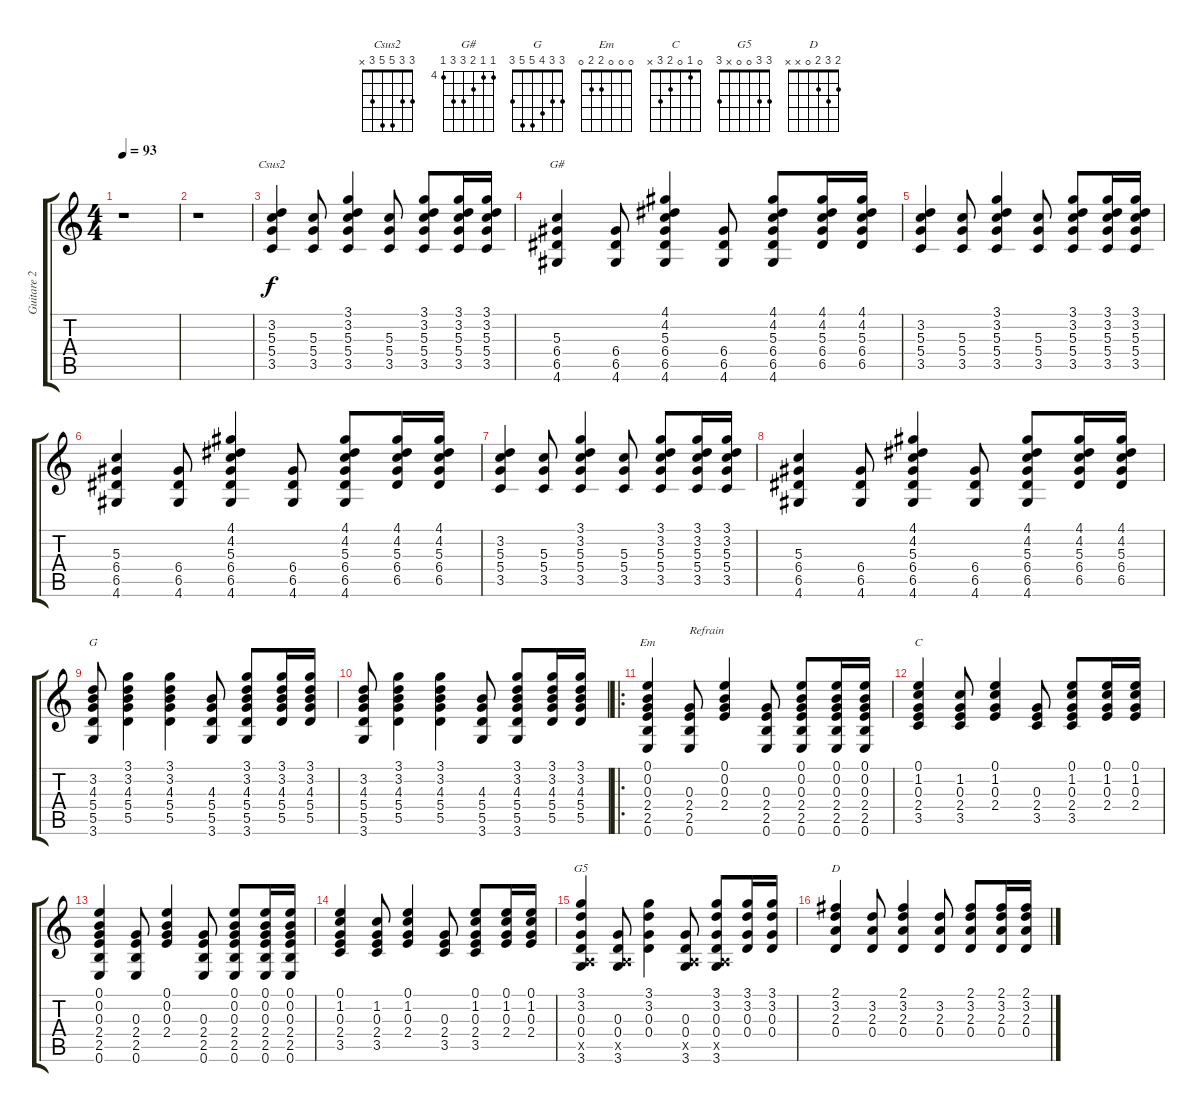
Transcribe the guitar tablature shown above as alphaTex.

\track ("Guitare 2" "Guitare 2") {instrument acousticguitarnylon}
\staff {score tabs}
\tuning (E4 B3 G3 D3 A2 E2) {hide}
\chord ("Csus2" 3 3 5 5 3 x)
\chord ("G#" 4 4 5 6 6 4) {firstfret 4}
\chord ("G" 3 3 4 5 5 3)
\chord ("Em" 0 0 0 2 2 0)
\chord ("C" 0 1 0 2 3 x)
\chord ("G5" 3 3 0 0 x 3)
\chord ("D" 2 3 2 0 x x)
\ts (4 4)
\tempo 93
\clef g2
\ks c
r.1{dy f} |
r.1 |
(3.2 5.3 5.4 3.5).4{ch "Csus2"} (5.3 5.4 3.5).8 (3.1 3.2 5.3 5.4 3.5).4 (5.3 5.4 3.5).8 (3.1 3.2 5.3 5.4 3.5).8 (3.1 3.2 5.3 5.4 3.5).16 (3.1 3.2 5.3 5.4 3.5).16 |
(5.3 6.4 6.5 4.6).4{ch "G#"} (6.4 6.5 4.6).8 (4.1 4.2 5.3 6.4 6.5 4.6).4 (6.4 6.5 4.6).8 (4.1 4.2 5.3 6.4 6.5 4.6).8 (4.1 4.2 5.3 6.4 6.5).16 (4.1 4.2 5.3 6.4 6.5).16 |
(3.2 5.3 5.4 3.5).4 (5.3 5.4 3.5).8 (3.1 3.2 5.3 5.4 3.5).4 (5.3 5.4 3.5).8 (3.1 3.2 5.3 5.4 3.5).8 (3.1 3.2 5.3 5.4 3.5).16 (3.1 3.2 5.3 5.4 3.5).16 |
(5.3 6.4 6.5 4.6).4 (6.4 6.5 4.6).8 (4.1 4.2 5.3 6.4 6.5 4.6).4 (6.4 6.5 4.6).8 (4.1 4.2 5.3 6.4 6.5 4.6).8 (4.1 4.2 5.3 6.4 6.5).16 (4.1 4.2 5.3 6.4 6.5).16 |
(3.2 5.3 5.4 3.5).4 (5.3 5.4 3.5).8 (3.1 3.2 5.3 5.4 3.5).4 (5.3 5.4 3.5).8 (3.1 3.2 5.3 5.4 3.5).8 (3.1 3.2 5.3 5.4 3.5).16 (3.1 3.2 5.3 5.4 3.5).16 |
(5.3 6.4 6.5 4.6).4 (6.4 6.5 4.6).8 (4.1 4.2 5.3 6.4 6.5 4.6).4 (6.4 6.5 4.6).8 (4.1 4.2 5.3 6.4 6.5 4.6).8 (4.1 4.2 5.3 6.4 6.5).16 (4.1 4.2 5.3 6.4 6.5).16 |
(3.2 4.3 5.4 5.5 3.6).8{ch "G"} (3.1 3.2 4.3 5.4 5.5).4 (3.1 3.2 4.3 5.4 5.5).4 (4.3 5.4 5.5 3.6).8 (3.1 3.2 4.3 5.4 5.5 3.6).8 (3.1 3.2 4.3 5.4 5.5).16 (3.1 3.2 4.3 5.4 5.5).16 |
(3.2 4.3 5.4 5.5 3.6).8 (3.1 3.2 4.3 5.4 5.5).4 (3.1 3.2 4.3 5.4 5.5).4 (4.3 5.4 5.5 3.6).8 (3.1 3.2 4.3 5.4 5.5 3.6).8 (3.1 3.2 4.3 5.4 5.5).16 (3.1 3.2 4.3 5.4 5.5).16 |
\ro
(0.1 0.2 0.3 2.4 2.5 0.6).4{ch "Em"} (0.3 2.4 2.5 0.6).8{txt "Refrain"} (0.1 0.2 0.3 2.4).4 (0.3 2.4 2.5 0.6).8 (0.1 0.2 0.3 2.4 2.5 0.6).8 (0.1 0.2 0.3 2.4 2.5 0.6).16 (0.1 0.2 0.3 2.4 2.5 0.6).16 |
(0.1 1.2 0.3 2.4 3.5).4{ch "C"} (1.2 0.3 2.4 3.5).8 (0.1 1.2 0.3 2.4).4 (0.3 2.4 3.5).8 (0.1 1.2 0.3 2.4 3.5).8 (0.1 1.2 0.3 2.4).16 (0.1 1.2 0.3 2.4).16 |
(0.1 0.2 0.3 2.4 2.5 0.6).4 (0.3 2.4 2.5 0.6).8 (0.1 0.2 0.3 2.4).4 (0.3 2.4 2.5 0.6).8 (0.1 0.2 0.3 2.4 2.5 0.6).8 (0.1 0.2 0.3 2.4 2.5 0.6).16 (0.1 0.2 0.3 2.4 2.5 0.6).16 |
(0.1 1.2 0.3 2.4 3.5).4 (1.2 0.3 2.4 3.5).8 (0.1 1.2 0.3 2.4).4 (0.3 2.4 3.5).8 (0.1 1.2 0.3 2.4 3.5).8 (0.1 1.2 0.3 2.4).16 (0.1 1.2 0.3 2.4).16 |
(3.1 3.2 0.3 0.4 0.5{x} 3.6).4{ch "G5"} (0.3 0.4 0.5{x} 3.6).8 (3.1 3.2 0.3 0.4).4 (0.3 0.4 0.5{x} 3.6).8 (3.1 3.2 0.3 0.4 0.5{x} 3.6).8 (3.1 3.2 0.3 0.4).16 (3.1 3.2 0.3 0.4).16 |
(2.1 3.2 2.3 0.4).4{ch "D"} (3.2 2.3 0.4).8 (2.1 3.2 2.3 0.4).4 (3.2 2.3 0.4).8 (2.1 3.2 2.3 0.4).8 (2.1 3.2 2.3 0.4).16 (2.1 3.2 2.3 0.4).16
